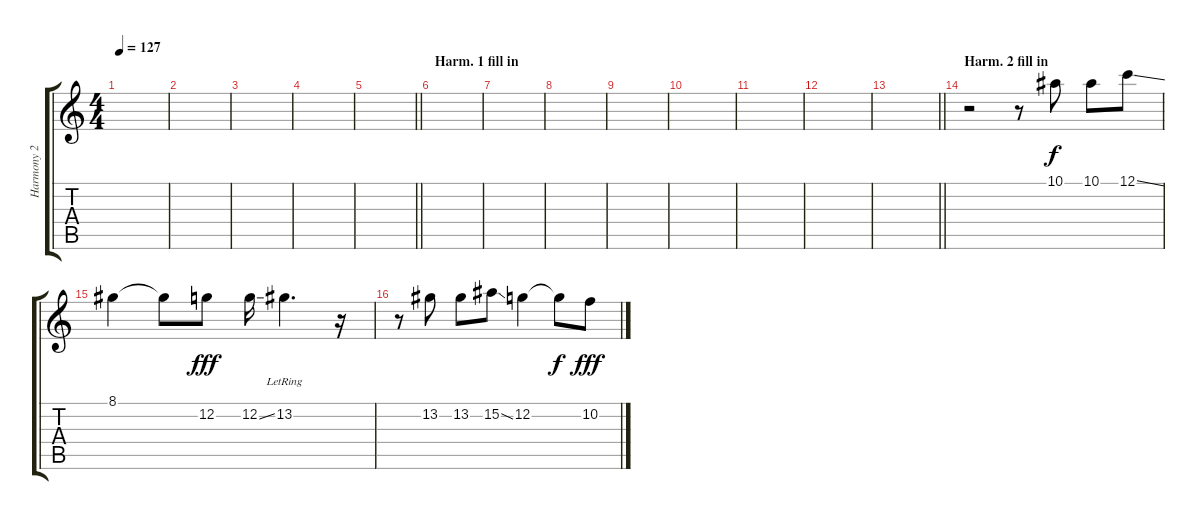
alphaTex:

\track ("Harmony 2" "Harmony 2") {instrument electricguitarjazz}
\staff {score tabs}
\tuning (C4 G3 Eb3 Bb2 F2 C2) {hide}
\ts (4 4)
\tempo 127
\clef g2
\ks c
|
|
|
|
\barLineRight lightlight
|
\section ("" "Harm. 1 fill in")
|
|
|
|
|
|
|
\barLineRight lightlight
|
\section ("" "Harm. 2 fill in")
r.2 r.8 10.1.8 10.1.8 12.1{ss}.8 |
8.1.4 8.1{t}.8{dy f} 12.2.8{dy fff} 12.2{ss}.16 13.2{lr}.4{d} r.16 |
r.8 13.2.8 13.2.8 15.2{ss}.8 12.2.4 12.2{t}.8{dy f} 10.2.8{dy fff}
